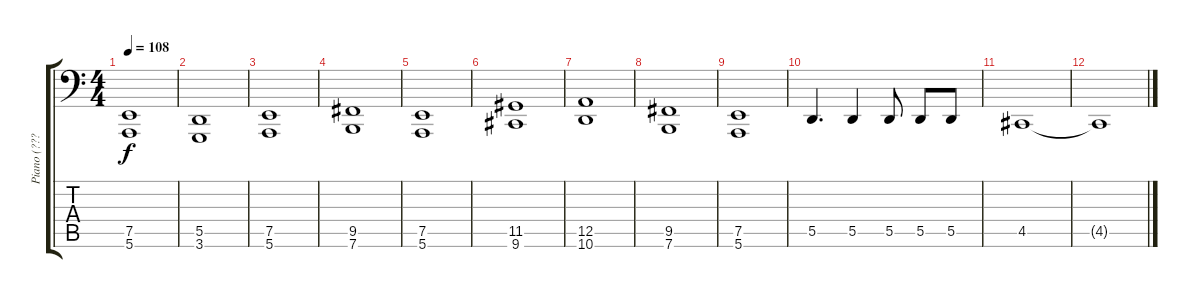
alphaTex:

\track ("Piano (???)" "Piano (???") {instrument brightacousticpiano}
\staff {score tabs}
\tuning (E3 B2 G2 D2 A1 E1) {hide}
\ts (4 4)
\tempo 108
\clef f4
\ks c
(7.5 5.6).1{dy f} |
(5.5 3.6).1 |
(7.5 5.6).1 |
(9.5 7.6).1 |
(7.5 5.6).1 |
(11.5 9.6).1 |
(12.5 10.6).1 |
(9.5 7.6).1 |
(7.5 5.6).1 |
5.5.4{d} 5.5.4 5.5.8 5.5.8 5.5.8 |
4.5.1 |
4.5{t}.1
